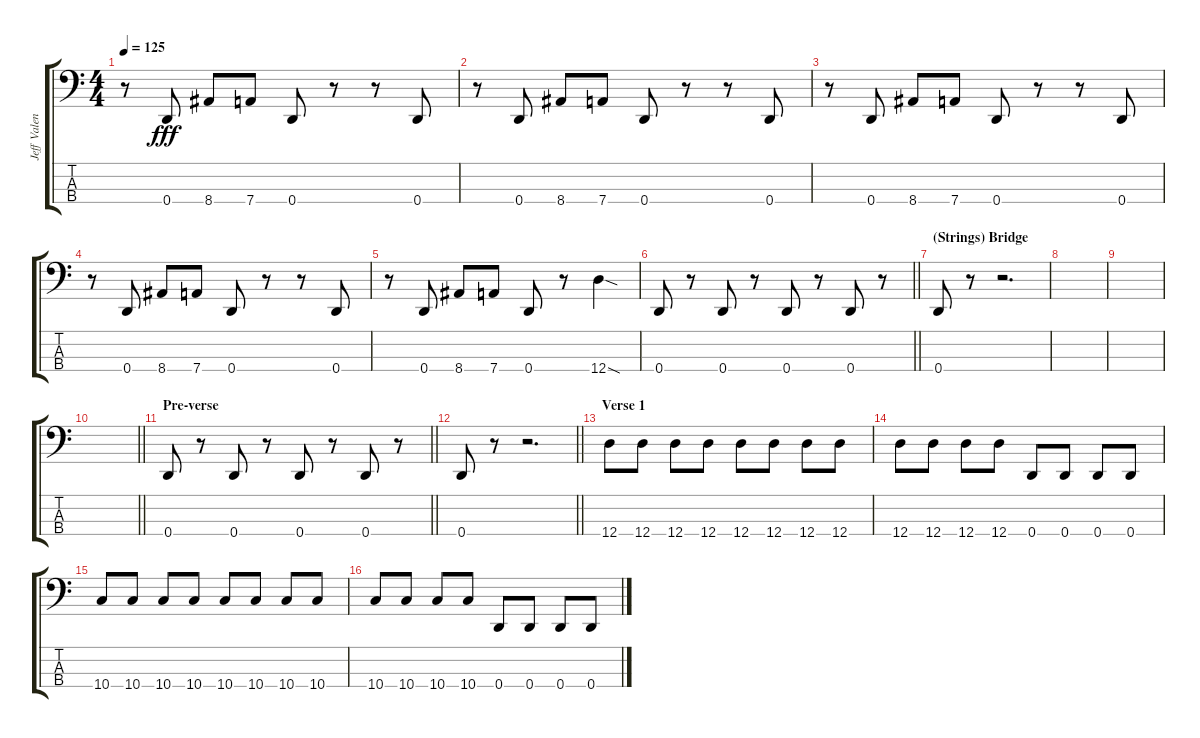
\track ("Jeff Valentine " "Jeff Valen") {instrument electricbassfinger}
\staff {score tabs}
\tuning (G2 D2 A1 D1) {hide}
\ts (4 4)
\tempo 125
\clef f4
\ks c
r.8{dy fff} 0.4.8 8.4.8 7.4.8 0.4.8 r.8 r.8 0.4.8 |
r.8 0.4.8 8.4.8 7.4.8 0.4.8 r.8 r.8 0.4.8 |
r.8 0.4.8 8.4.8 7.4.8 0.4.8 r.8 r.8 0.4.8 |
r.8 0.4.8 8.4.8 7.4.8 0.4.8 r.8 r.8 0.4.8 |
r.8 0.4.8 8.4.8 7.4.8 0.4.8 r.8 12.4{sod}.4 |
\barLineRight lightlight
0.4.8 r.8 0.4.8 r.8 0.4.8 r.8 0.4.8 r.8 |
\section ("" "(Strings) Bridge")
0.4.8 r.8 r.2{d} |
|
|
\barLineRight lightlight
|
\section ("" "Pre-verse")
\barLineRight lightlight
0.4.8 r.8 0.4.8 r.8 0.4.8 r.8 0.4.8 r.8 |
\barLineRight lightlight
0.4.8 r.8 r.2{d} |
\section ("" "Verse 1")
12.4.8 12.4.8 12.4.8 12.4.8 12.4.8 12.4.8 12.4.8 12.4.8 |
12.4.8 12.4.8 12.4.8 12.4.8 0.4.8 0.4.8 0.4.8 0.4.8 |
10.4.8 10.4.8 10.4.8 10.4.8 10.4.8 10.4.8 10.4.8 10.4.8 |
10.4.8 10.4.8 10.4.8 10.4.8 0.4.8 0.4.8 0.4.8 0.4.8
